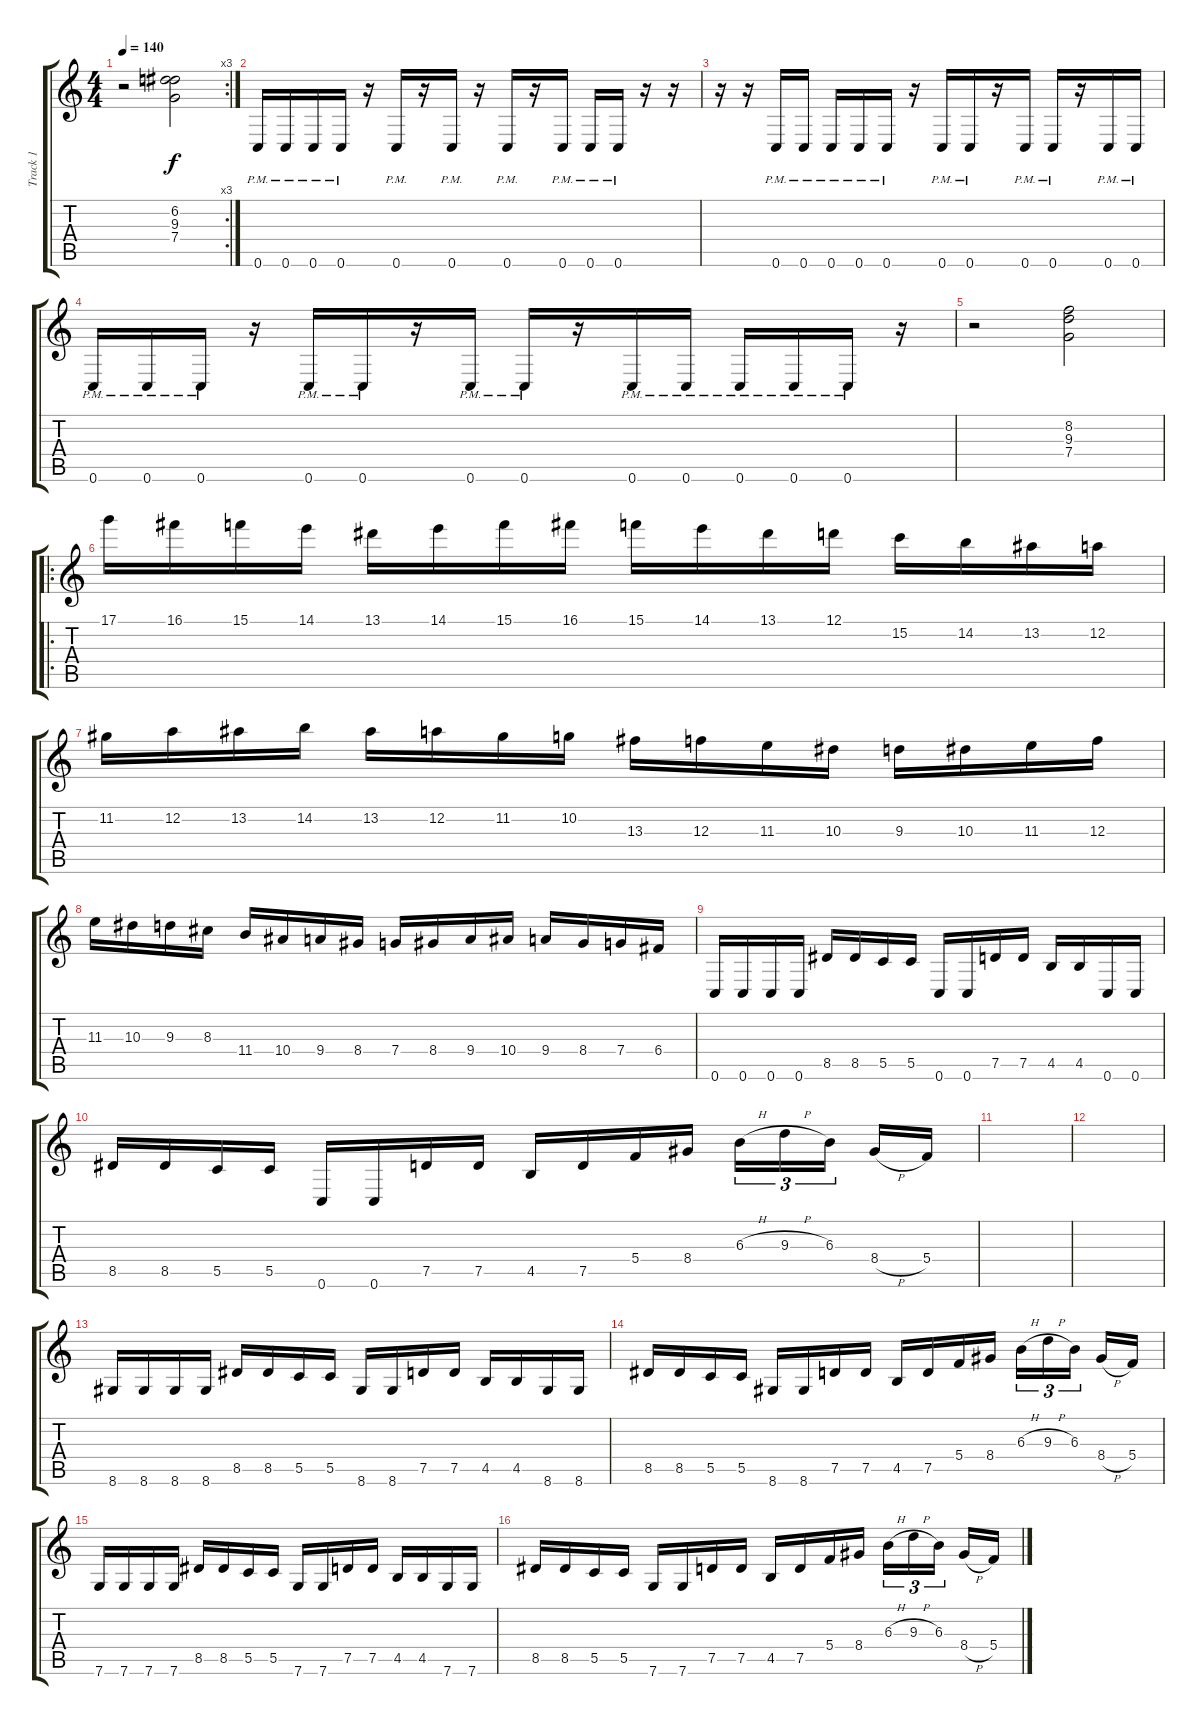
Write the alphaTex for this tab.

\track ("Track 1" "Track 1") {instrument overdrivenguitar}
\staff {score tabs}
\tuning (D4 A3 F3 C3 G2 C2) {hide}
\rc 3
\ts (4 4)
\tempo 140
\clef g2
\ks c
r.2{dy f} (6.2 9.3 7.4).2 |
0.6{pm}.16 0.6{pm}.16 0.6{pm}.16 0.6{pm}.16 r.16 0.6{pm}.16 r.16 0.6{pm}.16 r.16 0.6{pm}.16 r.16 0.6{pm}.16 0.6{pm}.16 0.6{pm}.16 r.16 r.16 |
r.16 r.16 0.6{pm}.16 0.6{pm}.16 0.6{pm}.16 0.6{pm}.16 0.6{pm}.16 r.16 0.6{pm}.16 0.6{pm}.16 r.16 0.6{pm}.16 0.6{pm}.16 r.16 0.6{pm}.16 0.6{pm}.16 |
0.6{pm}.16 0.6{pm}.16 0.6{pm}.16 r.16 0.6{pm}.16 0.6{pm}.16 r.16 0.6{pm}.16 0.6{pm}.16 r.16 0.6{pm}.16 0.6{pm}.16 0.6{pm}.16 0.6{pm}.16 0.6{pm}.16 r.16 |
r.2 (8.2 9.3 7.4).2 |
\ro
17.1.16 16.1.16 15.1.16 14.1.16 13.1.16 14.1.16 15.1.16 16.1.16 15.1.16 14.1.16 13.1.16 12.1.16 15.2.16 14.2.16 13.2.16 12.2.16 |
11.2.16 12.2.16 13.2.16 14.2.16 13.2.16 12.2.16 11.2.16 10.2.16 13.3.16 12.3.16 11.3.16 10.3.16 9.3.16 10.3.16 11.3.16 12.3.16 |
11.3.16 10.3.16 9.3.16 8.3.16 11.4.16 10.4.16 9.4.16 8.4.16 7.4.16 8.4.16 9.4.16 10.4.16 9.4.16 8.4.16 7.4.16 6.4.16 |
0.6.16 0.6.16 0.6.16 0.6.16 8.5.16 8.5.16 5.5.16 5.5.16 0.6.16 0.6.16 7.5.16 7.5.16 4.5.16 4.5.16 0.6.16 0.6.16 |
8.5.16 8.5.16 5.5.16 5.5.16 0.6.16 0.6.16 7.5.16 7.5.16 4.5.16 7.5.16 5.4.16 8.4.16 6.3{h}.16{tu (3 2)} 9.3{h}.16{tu (3 2)} 6.3.16{tu (3 2) beam splitsecondary} 8.4{h}.16 5.4.16 |
|
|
8.6.16 8.6.16 8.6.16 8.6.16 8.5.16 8.5.16 5.5.16 5.5.16 8.6.16 8.6.16 7.5.16 7.5.16 4.5.16 4.5.16 8.6.16 8.6.16 |
8.5.16 8.5.16 5.5.16 5.5.16 8.6.16 8.6.16 7.5.16 7.5.16 4.5.16 7.5.16 5.4.16 8.4.16 6.3{h}.16{tu (3 2)} 9.3{h}.16{tu (3 2)} 6.3.16{tu (3 2) beam splitsecondary} 8.4{h}.16 5.4.16 |
7.6.16 7.6.16 7.6.16 7.6.16 8.5.16 8.5.16 5.5.16 5.5.16 7.6.16 7.6.16 7.5.16 7.5.16 4.5.16 4.5.16 7.6.16 7.6.16 |
8.5.16 8.5.16 5.5.16 5.5.16 7.6.16 7.6.16 7.5.16 7.5.16 4.5.16 7.5.16 5.4.16 8.4.16 6.3{h}.16{tu (3 2)} 9.3{h}.16{tu (3 2)} 6.3.16{tu (3 2) beam splitsecondary} 8.4{h}.16 5.4.16
